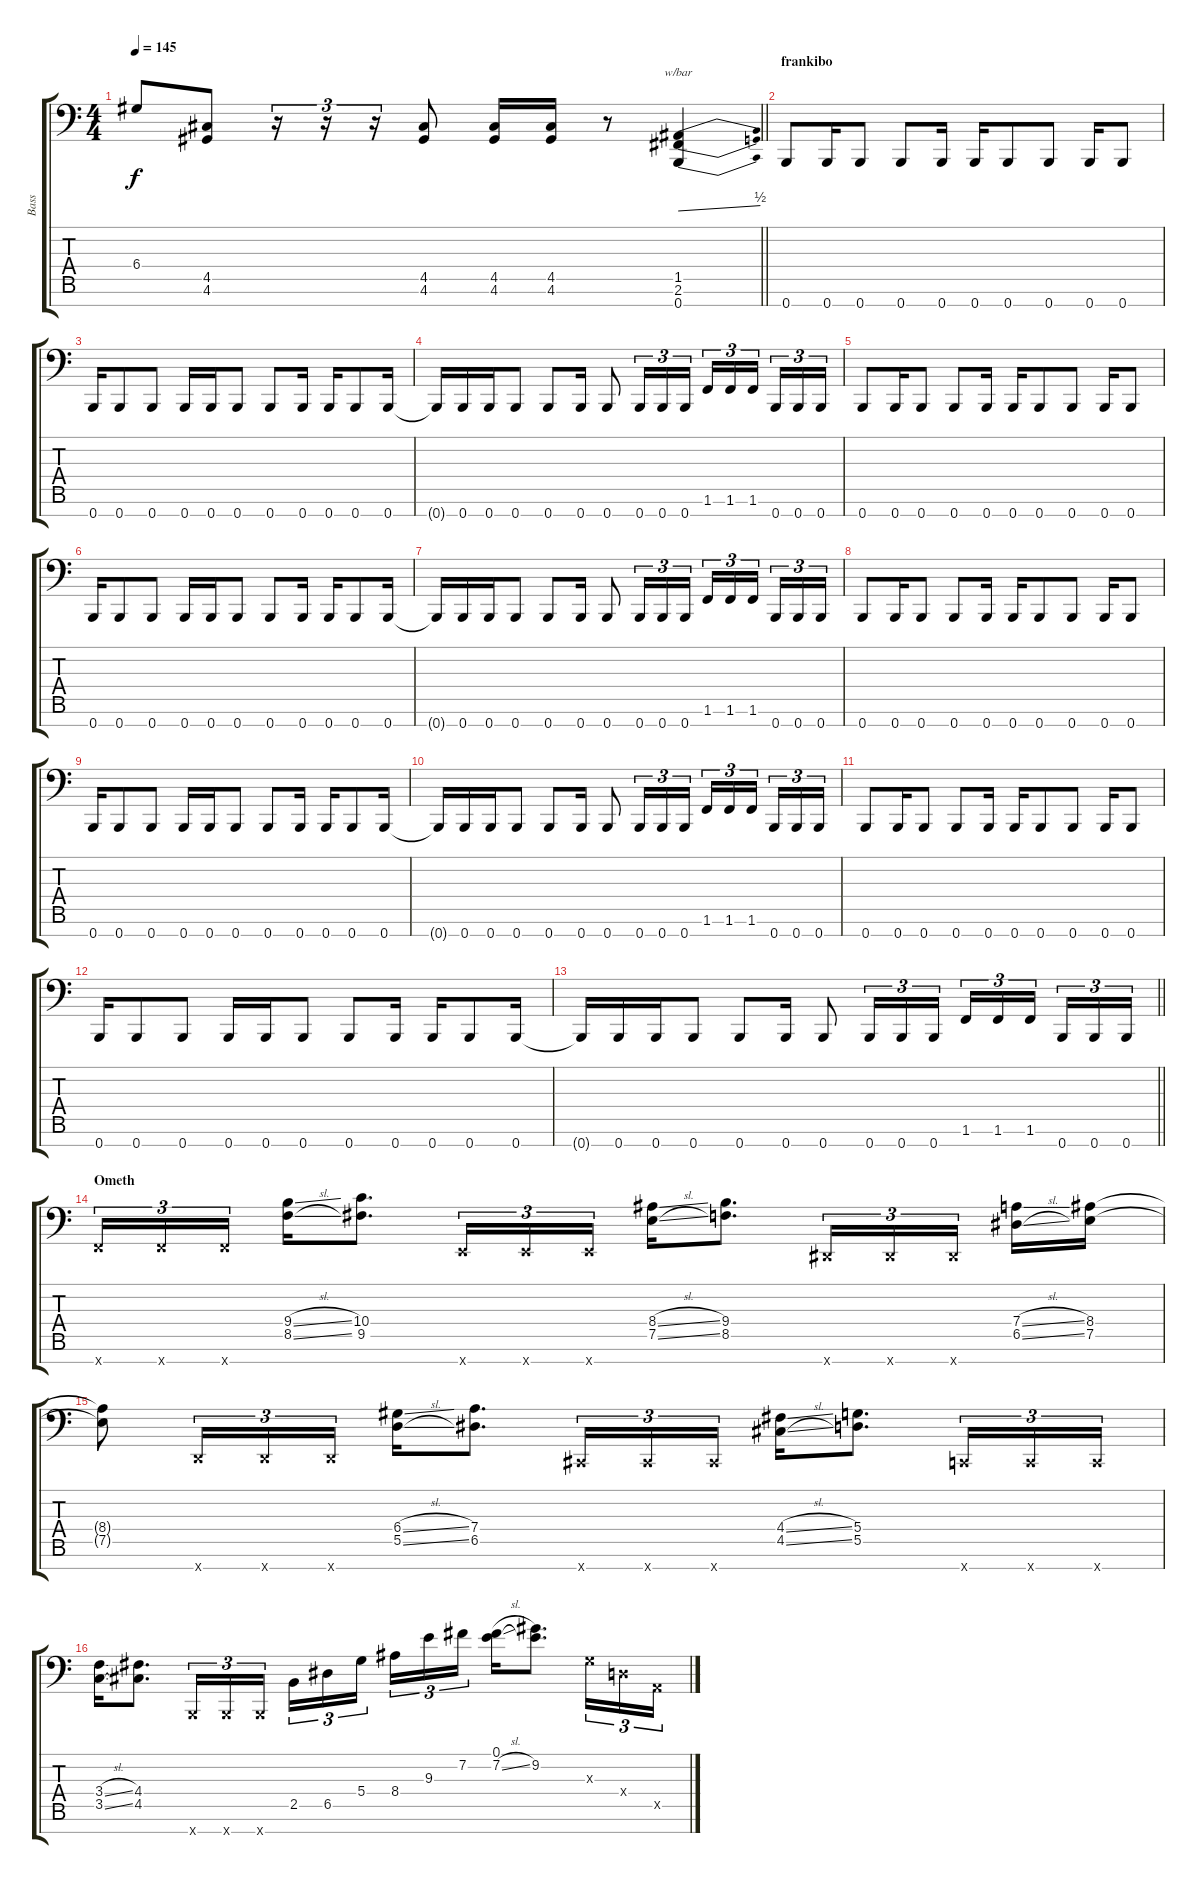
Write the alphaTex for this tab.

\track ("Bass" "Bass") {instrument slapbass1}
\staff {score tabs}
\tuning (E3 B2 G2 D2 A1 E1 B0) {hide}
\ts (4 4)
\tempo 145
\clef f4
\barLineRight lightlight
\ks c
6.4.8{dy f} (4.5 4.6).8 r.16{tu (3 2)} r.16{tu (3 2)} r.16{tu (3 2)} (4.5 4.6).8 (4.5 4.6).16 (4.5 4.6).16 r.8 (1.5 2.6 0.7).4{tbe (dive default 0 0 60 2)} |
\section ("" "frankibo")
0.7.8{instrument slapbass1} 0.7.16 0.7.8 0.7.8 0.7.16 0.7.16 0.7.8 0.7.8 0.7.16 0.7.8 |
0.7.16 0.7.8 0.7.8 0.7.16 0.7.16 0.7.8 0.7.8 0.7.16 0.7.16 0.7.8 0.7.16 |
0.7{t}.16 0.7.16 0.7.16 0.7.8 0.7.8 0.7.16 0.7.8 0.7.16{tu (3 2)} 0.7.16{tu (3 2)} 0.7.16{tu (3 2)} 1.6.16{tu (3 2)} 1.6.16{tu (3 2)} 1.6.16{tu (3 2) beam splitsecondary} 0.7.16{tu (3 2)} 0.7.16{tu (3 2)} 0.7.16{tu (3 2)} |
0.7.8 0.7.16 0.7.8 0.7.8 0.7.16 0.7.16 0.7.8 0.7.8 0.7.16 0.7.8 |
0.7.16 0.7.8 0.7.8 0.7.16 0.7.16 0.7.8 0.7.8 0.7.16 0.7.16 0.7.8 0.7.16 |
0.7{t}.16 0.7.16 0.7.16 0.7.8 0.7.8 0.7.16 0.7.8 0.7.16{tu (3 2)} 0.7.16{tu (3 2)} 0.7.16{tu (3 2)} 1.6.16{tu (3 2)} 1.6.16{tu (3 2)} 1.6.16{tu (3 2) beam splitsecondary} 0.7.16{tu (3 2)} 0.7.16{tu (3 2)} 0.7.16{tu (3 2)} |
0.7.8 0.7.16 0.7.8 0.7.8 0.7.16 0.7.16 0.7.8 0.7.8 0.7.16 0.7.8 |
0.7.16 0.7.8 0.7.8 0.7.16 0.7.16 0.7.8 0.7.8 0.7.16 0.7.16 0.7.8 0.7.16 |
0.7{t}.16 0.7.16 0.7.16 0.7.8 0.7.8 0.7.16 0.7.8 0.7.16{tu (3 2)} 0.7.16{tu (3 2)} 0.7.16{tu (3 2)} 1.6.16{tu (3 2)} 1.6.16{tu (3 2)} 1.6.16{tu (3 2) beam splitsecondary} 0.7.16{tu (3 2)} 0.7.16{tu (3 2)} 0.7.16{tu (3 2)} |
0.7.8 0.7.16 0.7.8 0.7.8 0.7.16 0.7.16 0.7.8 0.7.8 0.7.16 0.7.8 |
0.7.16 0.7.8 0.7.8 0.7.16 0.7.16 0.7.8 0.7.8 0.7.16 0.7.16 0.7.8 0.7.16 |
\barLineRight lightlight
0.7{t}.16 0.7.16 0.7.16 0.7.8 0.7.8 0.7.16 0.7.8 0.7.16{tu (3 2)} 0.7.16{tu (3 2)} 0.7.16{tu (3 2)} 1.6.16{tu (3 2)} 1.6.16{tu (3 2)} 1.6.16{tu (3 2) beam splitsecondary} 0.7.16{tu (3 2)} 0.7.16{tu (3 2)} 0.7.16{tu (3 2)} |
\section ("" "Ometh")
6.7{x}.16{tu (3 2)} 6.7{x}.16{tu (3 2)} 6.7{x}.16{tu (3 2) beam splitsecondary} (9.4{sl} 8.5{sl}).16 (10.4 9.5).8{d} 5.7{x}.16{tu (3 2)} 5.7{x}.16{tu (3 2)} 5.7{x}.16{tu (3 2)} (8.4{sl} 7.5{sl}).16 (9.4 8.5).8{d} 4.7{x}.16{tu (3 2)} 4.7{x}.16{tu (3 2)} 4.7{x}.16{tu (3 2) beam splitsecondary} (7.4{sl} 6.5{sl}).16 (8.4 7.5).16 |
(8.4{t} 7.5{t}).8 3.7{x}.16{tu (3 2)} 3.7{x}.16{tu (3 2)} 3.7{x}.16{tu (3 2)} (6.4{sl} 5.5{sl}).16 (7.4 6.5).8{d} 2.7{x}.16{tu (3 2)} 2.7{x}.16{tu (3 2)} 2.7{x}.16{tu (3 2) beam splitsecondary} (4.4{sl} 4.5{sl}).16 (5.4 5.5).8{d} 1.7{x}.16{tu (3 2)} 1.7{x}.16{tu (3 2)} 1.7{x}.16{tu (3 2)} |
(3.4{sl} 3.5{sl}).16 (4.4 4.5).8{d} 0.7{x}.16{tu (3 2)} 0.7{x}.16{tu (3 2)} 0.7{x}.16{tu (3 2) beam splitsecondary} 2.5.16{tu (3 2)} 6.5.16{tu (3 2)} 5.4.16{tu (3 2)} 8.4.16{tu (3 2)} 9.3.16{tu (3 2)} 7.2.16{tu (3 2) beam splitsecondary} (0.1 7.2{sl}).16 (0.1{t} 9.2).8{d} 0.3{x}.16{tu (3 2)} 0.4{x}.16{tu (3 2)} 0.5{x}.16{tu (3 2)}
